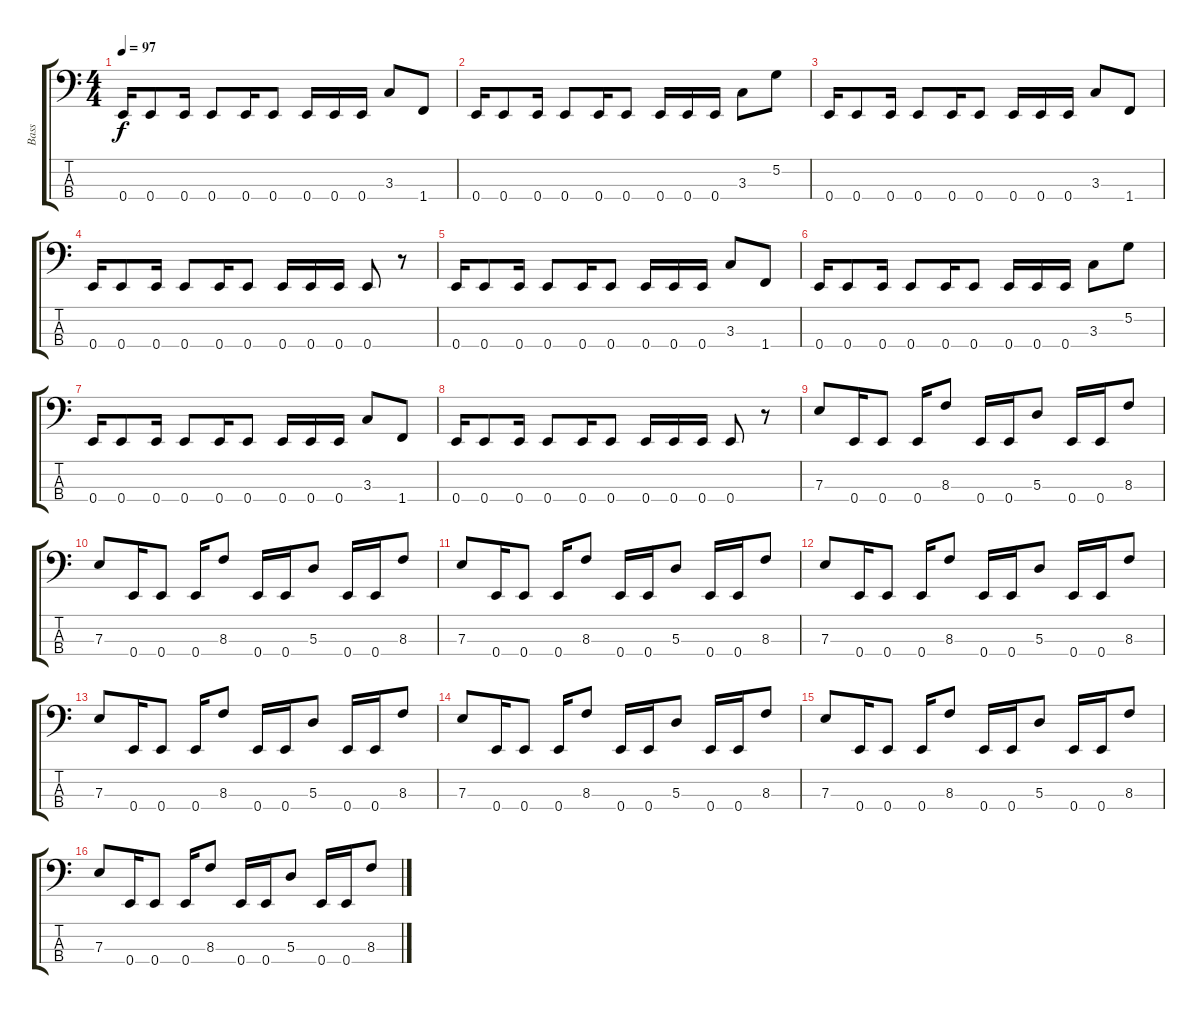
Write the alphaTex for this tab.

\track ("Bass" "Bass") {instrument electricbasspick}
\staff {score tabs}
\tuning (G2 D2 A1 E1) {hide}
\ts (4 4)
\tempo 97
\clef f4
\ks c
0.4.16{dy f} 0.4.8 0.4.16 0.4.8 0.4.16 0.4.8 0.4.16 0.4.16 0.4.16 3.3.8 1.4.8 |
0.4.16 0.4.8 0.4.16 0.4.8 0.4.16 0.4.8 0.4.16 0.4.16 0.4.16 3.3.8 5.2.8 |
0.4.16 0.4.8 0.4.16 0.4.8 0.4.16 0.4.8 0.4.16 0.4.16 0.4.16 3.3.8 1.4.8 |
0.4.16 0.4.8 0.4.16 0.4.8 0.4.16 0.4.8 0.4.16 0.4.16 0.4.16 0.4.8 r.8 |
0.4.16 0.4.8 0.4.16 0.4.8 0.4.16 0.4.8 0.4.16 0.4.16 0.4.16 3.3.8 1.4.8 |
0.4.16 0.4.8 0.4.16 0.4.8 0.4.16 0.4.8 0.4.16 0.4.16 0.4.16 3.3.8 5.2.8 |
0.4.16 0.4.8 0.4.16 0.4.8 0.4.16 0.4.8 0.4.16 0.4.16 0.4.16 3.3.8 1.4.8 |
0.4.16 0.4.8 0.4.16 0.4.8 0.4.16 0.4.8 0.4.16 0.4.16 0.4.16 0.4.8 r.8 |
7.3.8 0.4.16 0.4.8 0.4.16 8.3.8 0.4.16 0.4.16 5.3.8 0.4.16 0.4.16 8.3.8 |
7.3.8 0.4.16 0.4.8 0.4.16 8.3.8 0.4.16 0.4.16 5.3.8 0.4.16 0.4.16 8.3.8 |
7.3.8 0.4.16 0.4.8 0.4.16 8.3.8 0.4.16 0.4.16 5.3.8 0.4.16 0.4.16 8.3.8 |
7.3.8 0.4.16 0.4.8 0.4.16 8.3.8 0.4.16 0.4.16 5.3.8 0.4.16 0.4.16 8.3.8 |
7.3.8 0.4.16 0.4.8 0.4.16 8.3.8 0.4.16 0.4.16 5.3.8 0.4.16 0.4.16 8.3.8 |
7.3.8 0.4.16 0.4.8 0.4.16 8.3.8 0.4.16 0.4.16 5.3.8 0.4.16 0.4.16 8.3.8 |
7.3.8 0.4.16 0.4.8 0.4.16 8.3.8 0.4.16 0.4.16 5.3.8 0.4.16 0.4.16 8.3.8 |
7.3.8 0.4.16 0.4.8 0.4.16 8.3.8 0.4.16 0.4.16 5.3.8 0.4.16 0.4.16 8.3.8
